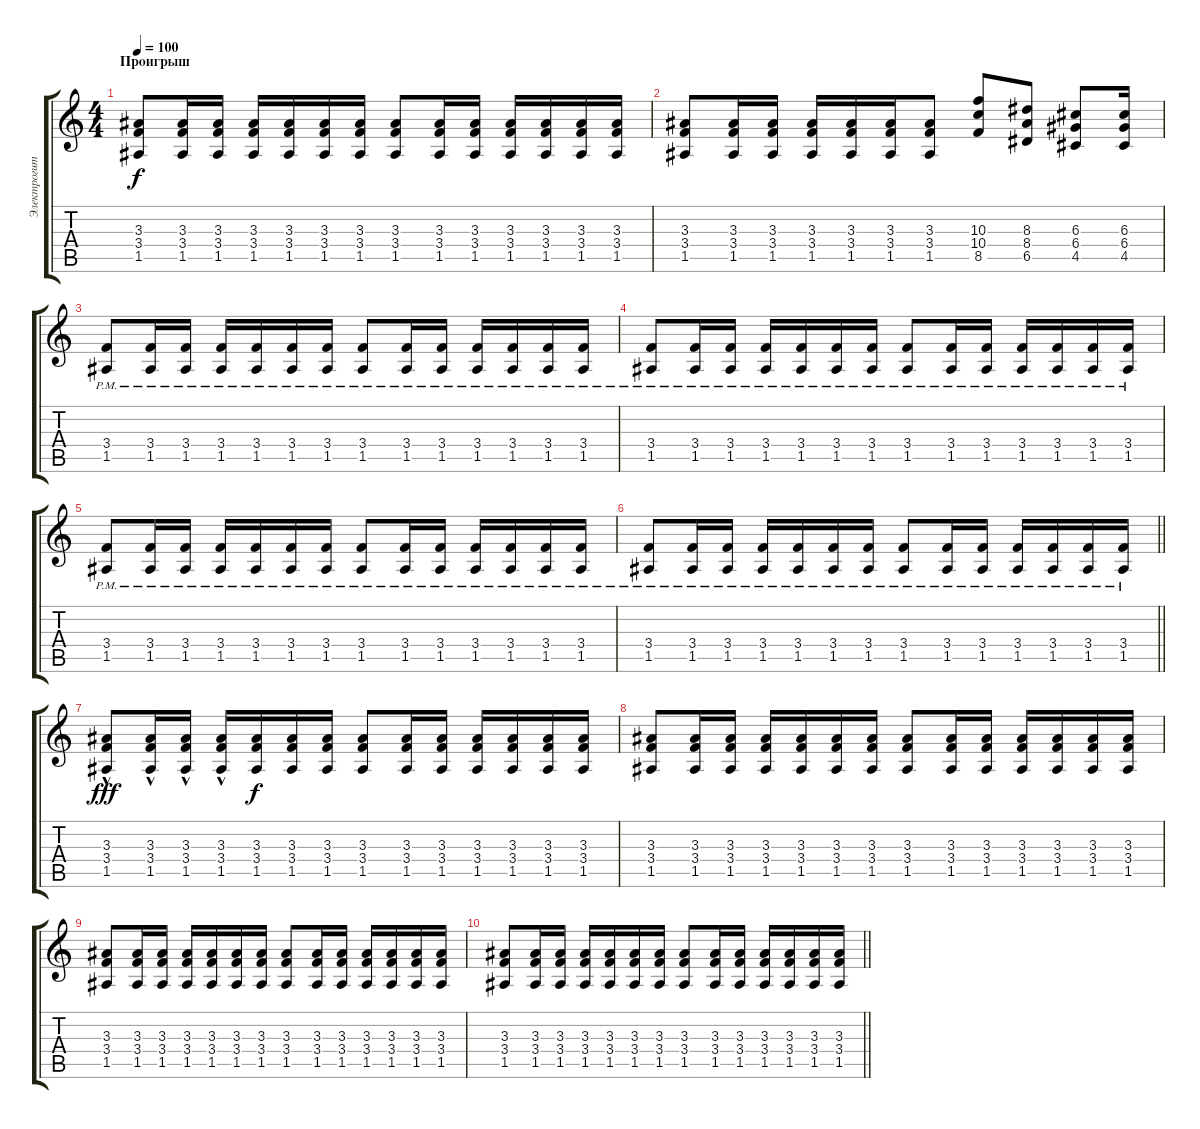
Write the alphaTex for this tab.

\track ("Электрогитара" "Электрогит") {instrument overdrivenguitar}
\staff {score tabs}
\tuning (E4 B3 G3 D3 A2 E2) {hide}
\ts (4 4)
\section ("" "Проигрыш")
\tempo 100
\clef g2
\ks c
(3.3 3.4 1.5).8{dy f} (3.3 3.4 1.5).16 (3.3 3.4 1.5).16 (3.3 3.4 1.5).16 (3.3 3.4 1.5).16 (3.3 3.4 1.5).16 (3.3 3.4 1.5).16 (3.3 3.4 1.5).8 (3.3 3.4 1.5).16 (3.3 3.4 1.5).16 (3.3 3.4 1.5).16 (3.3 3.4 1.5).16 (3.3 3.4 1.5).16 (3.3 3.4 1.5).16 |
(3.3 3.4 1.5).8 (3.3 3.4 1.5).16 (3.3 3.4 1.5).16 (3.3 3.4 1.5).16 (3.3 3.4 1.5).16 (3.3 3.4 1.5).16 (3.3 3.4 1.5).8 (10.3 10.4 8.5).8 (8.3 8.4 6.5).8 (6.3 6.4 4.5).8 (6.3 6.4 4.5).16 |
(3.4{pm} 1.5{pm}).8 (3.4{pm} 1.5{pm}).16 (3.4{pm} 1.5{pm}).16 (3.4{pm} 1.5{pm}).16 (3.4{pm} 1.5{pm}).16 (3.4{pm} 1.5{pm}).16 (3.4{pm} 1.5{pm}).16 (3.4{pm} 1.5{pm}).8 (3.4{pm} 1.5{pm}).16 (3.4{pm} 1.5{pm}).16 (3.4{pm} 1.5{pm}).16 (3.4{pm} 1.5{pm}).16 (3.4{pm} 1.5{pm}).16 (3.4{pm} 1.5{pm}).16 |
(3.4{pm} 1.5{pm}).8 (3.4{pm} 1.5{pm}).16 (3.4{pm} 1.5{pm}).16 (3.4{pm} 1.5{pm}).16 (3.4{pm} 1.5{pm}).16 (3.4{pm} 1.5{pm}).16 (3.4{pm} 1.5{pm}).16 (3.4{pm} 1.5{pm}).8 (3.4{pm} 1.5{pm}).16 (3.4{pm} 1.5{pm}).16 (3.4{pm} 1.5{pm}).16 (3.4{pm} 1.5{pm}).16 (3.4{pm} 1.5{pm}).16 (3.4{pm} 1.5{pm}).16 |
(3.4{pm} 1.5{pm}).8 (3.4{pm} 1.5{pm}).16 (3.4{pm} 1.5{pm}).16 (3.4{pm} 1.5{pm}).16 (3.4{pm} 1.5{pm}).16 (3.4{pm} 1.5{pm}).16 (3.4{pm} 1.5{pm}).16 (3.4{pm} 1.5{pm}).8 (3.4{pm} 1.5{pm}).16 (3.4{pm} 1.5{pm}).16 (3.4{pm} 1.5{pm}).16 (3.4{pm} 1.5{pm}).16 (3.4{pm} 1.5{pm}).16 (3.4{pm} 1.5{pm}).16 |
\barLineRight lightlight
(3.4{pm} 1.5{pm}).8 (3.4{pm} 1.5{pm}).16 (3.4{pm} 1.5{pm}).16 (3.4{pm} 1.5{pm}).16 (3.4{pm} 1.5{pm}).16 (3.4{pm} 1.5{pm}).16 (3.4{pm} 1.5{pm}).16 (3.4{pm} 1.5{pm}).8 (3.4{pm} 1.5{pm}).16 (3.4{pm} 1.5{pm}).16 (3.4{pm} 1.5{pm}).16 (3.4{pm} 1.5{pm}).16 (3.4{pm} 1.5{pm}).16 (3.4{pm} 1.5{pm}).16 |
(3.3 3.4 1.5{hac}).8{dy fff} (3.3 3.4 1.5{hac}).16 (3.3 3.4 1.5{hac}).16 (3.3 3.4 1.5{hac}).16 (3.3 3.4 1.5).16{dy f} (3.3 3.4 1.5).16 (3.3 3.4 1.5).16 (3.3 3.4 1.5).8 (3.3 3.4 1.5).16 (3.3 3.4 1.5).16 (3.3 3.4 1.5).16 (3.3 3.4 1.5).16 (3.3 3.4 1.5).16 (3.3 3.4 1.5).16 |
(3.3 3.4 1.5).8 (3.3 3.4 1.5).16 (3.3 3.4 1.5).16 (3.3 3.4 1.5).16 (3.3 3.4 1.5).16 (3.3 3.4 1.5).16 (3.3 3.4 1.5).16 (3.3 3.4 1.5).8 (3.3 3.4 1.5).16 (3.3 3.4 1.5).16 (3.3 3.4 1.5).16 (3.3 3.4 1.5).16 (3.3 3.4 1.5).16 (3.3 3.4 1.5).16 |
(3.3 3.4 1.5).8 (3.3 3.4 1.5).16 (3.3 3.4 1.5).16 (3.3 3.4 1.5).16 (3.3 3.4 1.5).16 (3.3 3.4 1.5).16 (3.3 3.4 1.5).16 (3.3 3.4 1.5).8 (3.3 3.4 1.5).16 (3.3 3.4 1.5).16 (3.3 3.4 1.5).16 (3.3 3.4 1.5).16 (3.3 3.4 1.5).16 (3.3 3.4 1.5).16 |
\barLineRight lightlight
(3.3 3.4 1.5).8 (3.3 3.4 1.5).16 (3.3 3.4 1.5).16 (3.3 3.4 1.5).16 (3.3 3.4 1.5).16 (3.3 3.4 1.5).16 (3.3 3.4 1.5).16 (3.3 3.4 1.5).8 (3.3 3.4 1.5).16 (3.3 3.4 1.5).16 (3.3 3.4 1.5).16 (3.3 3.4 1.5).16 (3.3 3.4 1.5).16 (3.3 3.4 1.5).16
